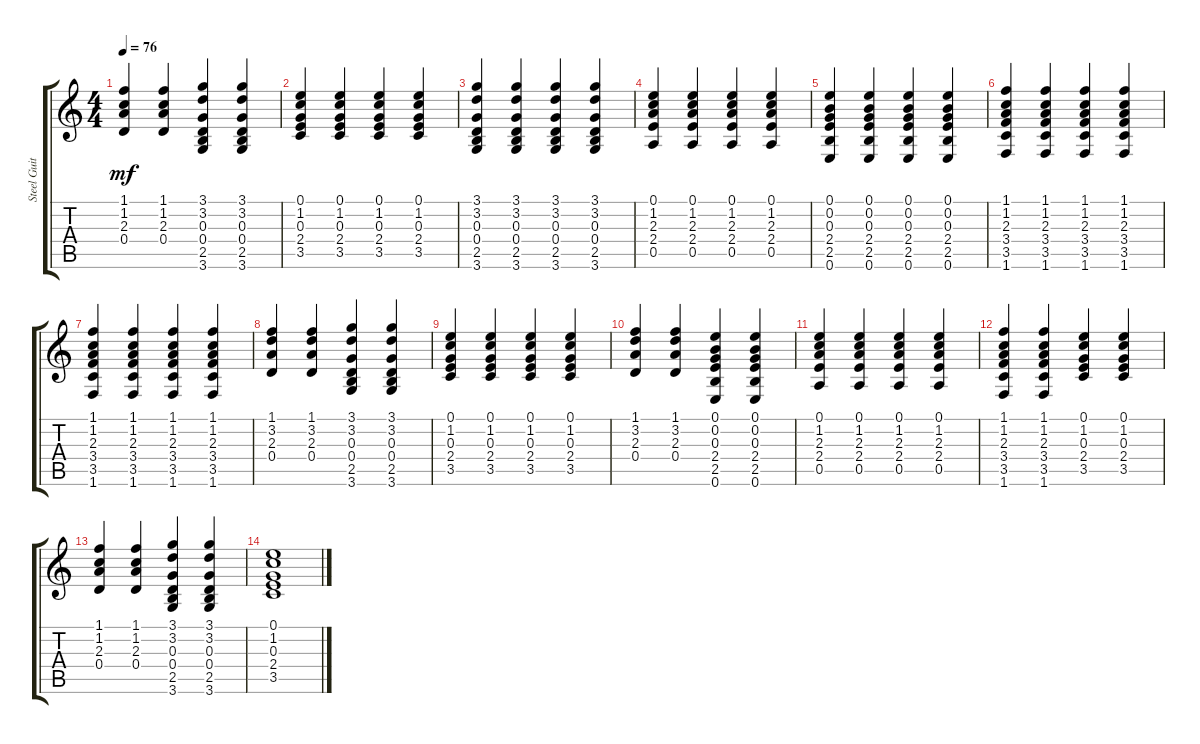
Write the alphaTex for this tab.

\track ("Steel Guitar" "Steel Guit") {instrument acousticguitarsteel}
\staff {score tabs}
\tuning (E4 B3 G3 D3 A2 E2) {hide}
\ts (4 4)
\tempo 76
\clef g2
\ks c
(1.1 1.2 2.3 0.4).4{dy mf} (1.1 1.2 2.3 0.4).4 (3.1 3.2 0.3 0.4 2.5 3.6).4 (3.1 3.2 0.3 0.4 2.5 3.6).4 |
(0.1 1.2 0.3 2.4 3.5).4 (0.1 1.2 0.3 2.4 3.5).4 (0.1 1.2 0.3 2.4 3.5).4 (0.1 1.2 0.3 2.4 3.5).4 |
(3.1 3.2 0.3 0.4 2.5 3.6).4 (3.1 3.2 0.3 0.4 2.5 3.6).4 (3.1 3.2 0.3 0.4 2.5 3.6).4 (3.1 3.2 0.3 0.4 2.5 3.6).4 |
(0.1 1.2 2.3 2.4 0.5).4 (0.1 1.2 2.3 2.4 0.5).4 (0.1 1.2 2.3 2.4 0.5).4 (0.1 1.2 2.3 2.4 0.5).4 |
(0.1 0.2 0.3 2.4 2.5 0.6).4 (0.1 0.2 0.3 2.4 2.5 0.6).4 (0.1 0.2 0.3 2.4 2.5 0.6).4 (0.1 0.2 0.3 2.4 2.5 0.6).4 |
(1.1 1.2 2.3 3.4 3.5 1.6).4 (1.1 1.2 2.3 3.4 3.5 1.6).4 (1.1 1.2 2.3 3.4 3.5 1.6).4 (1.1 1.2 2.3 3.4 3.5 1.6).4 |
(1.1 1.2 2.3 3.4 3.5 1.6).4 (1.1 1.2 2.3 3.4 3.5 1.6).4 (1.1 1.2 2.3 3.4 3.5 1.6).4 (1.1 1.2 2.3 3.4 3.5 1.6).4 |
(1.1 3.2 2.3 0.4).4 (1.1 3.2 2.3 0.4).4 (3.1 3.2 0.3 0.4 2.5 3.6).4 (3.1 3.2 0.3 0.4 2.5 3.6).4 |
(0.1 1.2 0.3 2.4 3.5).4 (0.1 1.2 0.3 2.4 3.5).4 (0.1 1.2 0.3 2.4 3.5).4 (0.1 1.2 0.3 2.4 3.5).4 |
(1.1 3.2 2.3 0.4).4 (1.1 3.2 2.3 0.4).4 (0.1 0.2 0.3 2.4 2.5 0.6).4 (0.1 0.2 0.3 2.4 2.5 0.6).4 |
(0.1 1.2 2.3 2.4 0.5).4 (0.1 1.2 2.3 2.4 0.5).4 (0.1 1.2 2.3 2.4 0.5).4 (0.1 1.2 2.3 2.4 0.5).4 |
(1.1 1.2 2.3 3.4 3.5 1.6).4 (1.1 1.2 2.3 3.4 3.5 1.6).4 (0.1 1.2 0.3 2.4 3.5).4 (0.1 1.2 0.3 2.4 3.5).4 |
(1.1 1.2 2.3 0.4).4 (1.1 1.2 2.3 0.4).4 (3.1 3.2 0.3 0.4 2.5 3.6).4 (3.1 3.2 0.3 0.4 2.5 3.6).4 |
(0.1 1.2 0.3 2.4 3.5).1
